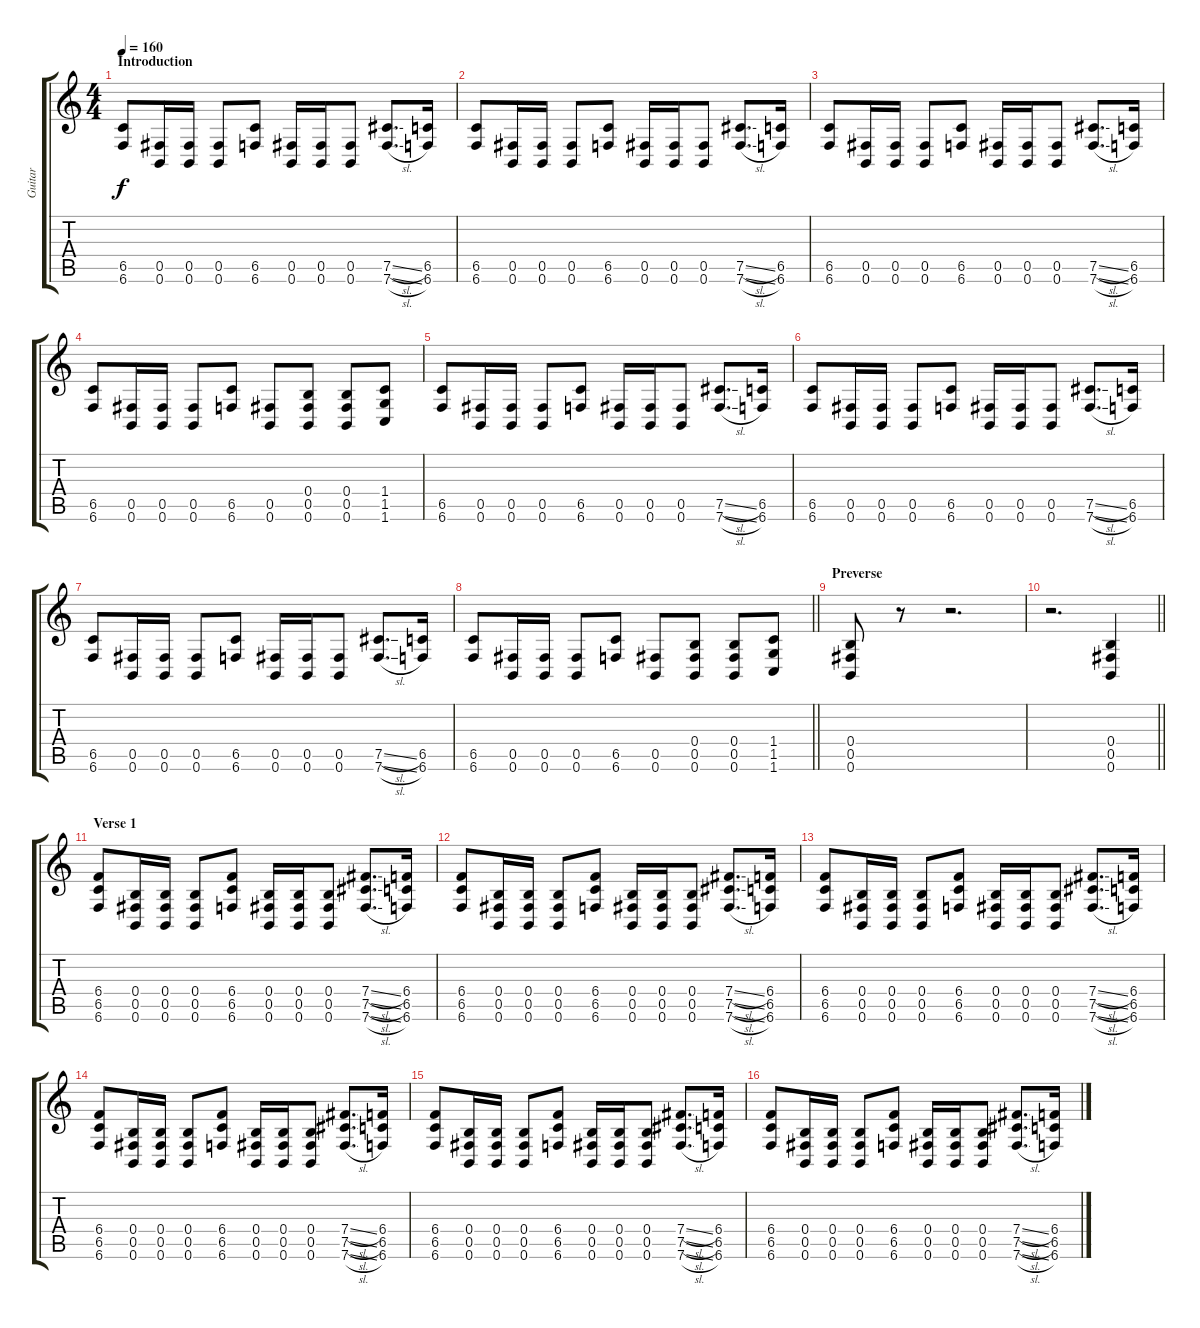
\track ("Guitar" "Guitar") {instrument distortionguitar}
\staff {score tabs}
\tuning (Db4 Ab3 E3 B2 Gb2 B1) {hide}
\ts (4 4)
\section ("" "Introduction")
\tempo 160
\clef g2
\ks c
(6.5 6.6).8{dy f instrument distortionguitar} (0.5 0.6).16 (0.5 0.6).16 (0.5 0.6).8 (6.5 6.6).8 (0.5 0.6).16 (0.5 0.6).16 (0.5 0.6).8 (7.5{sl} 7.6{sl}).8{d} (6.5 6.6).16 |
(6.5 6.6).8 (0.5 0.6).16 (0.5 0.6).16 (0.5 0.6).8 (6.5 6.6).8 (0.5 0.6).16 (0.5 0.6).16 (0.5 0.6).8 (7.5{sl} 7.6{sl}).8{d} (6.5 6.6).16 |
(6.5 6.6).8 (0.5 0.6).16 (0.5 0.6).16 (0.5 0.6).8 (6.5 6.6).8 (0.5 0.6).16 (0.5 0.6).16 (0.5 0.6).8 (7.5{sl} 7.6{sl}).8{d} (6.5 6.6).16 |
(6.5 6.6).8 (0.5 0.6).16 (0.5 0.6).16 (0.5 0.6).8 (6.5 6.6).8 (0.5 0.6).8 (0.4 0.5 0.6).8 (0.4 0.5 0.6).8 (1.4 1.5 1.6).8 |
(6.5 6.6).8 (0.5 0.6).16 (0.5 0.6).16 (0.5 0.6).8 (6.5 6.6).8 (0.5 0.6).16 (0.5 0.6).16 (0.5 0.6).8 (7.5{sl} 7.6{sl}).8{d} (6.5 6.6).16 |
(6.5 6.6).8 (0.5 0.6).16 (0.5 0.6).16 (0.5 0.6).8 (6.5 6.6).8 (0.5 0.6).16 (0.5 0.6).16 (0.5 0.6).8 (7.5{sl} 7.6{sl}).8{d} (6.5 6.6).16 |
(6.5 6.6).8 (0.5 0.6).16 (0.5 0.6).16 (0.5 0.6).8 (6.5 6.6).8 (0.5 0.6).16 (0.5 0.6).16 (0.5 0.6).8 (7.5{sl} 7.6{sl}).8{d} (6.5 6.6).16 |
\barLineRight lightlight
(6.5 6.6).8 (0.5 0.6).16 (0.5 0.6).16 (0.5 0.6).8 (6.5 6.6).8 (0.5 0.6).8 (0.4 0.5 0.6).8 (0.4 0.5 0.6).8 (1.4 1.5 1.6).8 |
\section ("" "Preverse")
(0.4 0.5 0.6).8 r.8 r.2{d} |
\barLineRight lightlight
r.2{d} (0.4 0.5 0.6).4 |
\section ("" "Verse 1")
(6.4 6.5 6.6).8 (0.4 0.5 0.6).16 (0.4 0.5 0.6).16 (0.4 0.5 0.6).8 (6.4 6.5 6.6).8 (0.4 0.5 0.6).16 (0.4 0.5 0.6).16 (0.4 0.5 0.6).8 (7.4{sl} 7.5{sl} 7.6{sl}).8{d} (6.4 6.5 6.6).16 |
(6.4 6.5 6.6).8 (0.4 0.5 0.6).16 (0.4 0.5 0.6).16 (0.4 0.5 0.6).8 (6.4 6.5 6.6).8 (0.4 0.5 0.6).16 (0.4 0.5 0.6).16 (0.4 0.5 0.6).8 (7.4{sl} 7.5{sl} 7.6{sl}).8{d} (6.4 6.5 6.6).16 |
(6.4 6.5 6.6).8 (0.4 0.5 0.6).16 (0.4 0.5 0.6).16 (0.4 0.5 0.6).8 (6.4 6.5 6.6).8 (0.4 0.5 0.6).16 (0.4 0.5 0.6).16 (0.4 0.5 0.6).8 (7.4{sl} 7.5{sl} 7.6{sl}).8{d} (6.4 6.5 6.6).16 |
(6.4 6.5 6.6).8 (0.4 0.5 0.6).16 (0.4 0.5 0.6).16 (0.4 0.5 0.6).8 (6.4 6.5 6.6).8 (0.4 0.5 0.6).16 (0.4 0.5 0.6).16 (0.4 0.5 0.6).8 (7.4{sl} 7.5{sl} 7.6{sl}).8{d} (6.4 6.5 6.6).16 |
(6.4 6.5 6.6).8 (0.4 0.5 0.6).16 (0.4 0.5 0.6).16 (0.4 0.5 0.6).8 (6.4 6.5 6.6).8 (0.4 0.5 0.6).16 (0.4 0.5 0.6).16 (0.4 0.5 0.6).8 (7.4{sl} 7.5{sl} 7.6{sl}).8{d} (6.4 6.5 6.6).16 |
(6.4 6.5 6.6).8 (0.4 0.5 0.6).16 (0.4 0.5 0.6).16 (0.4 0.5 0.6).8 (6.4 6.5 6.6).8 (0.4 0.5 0.6).16 (0.4 0.5 0.6).16 (0.4 0.5 0.6).8 (7.4{sl} 7.5{sl} 7.6{sl}).8{d} (6.4 6.5 6.6).16
